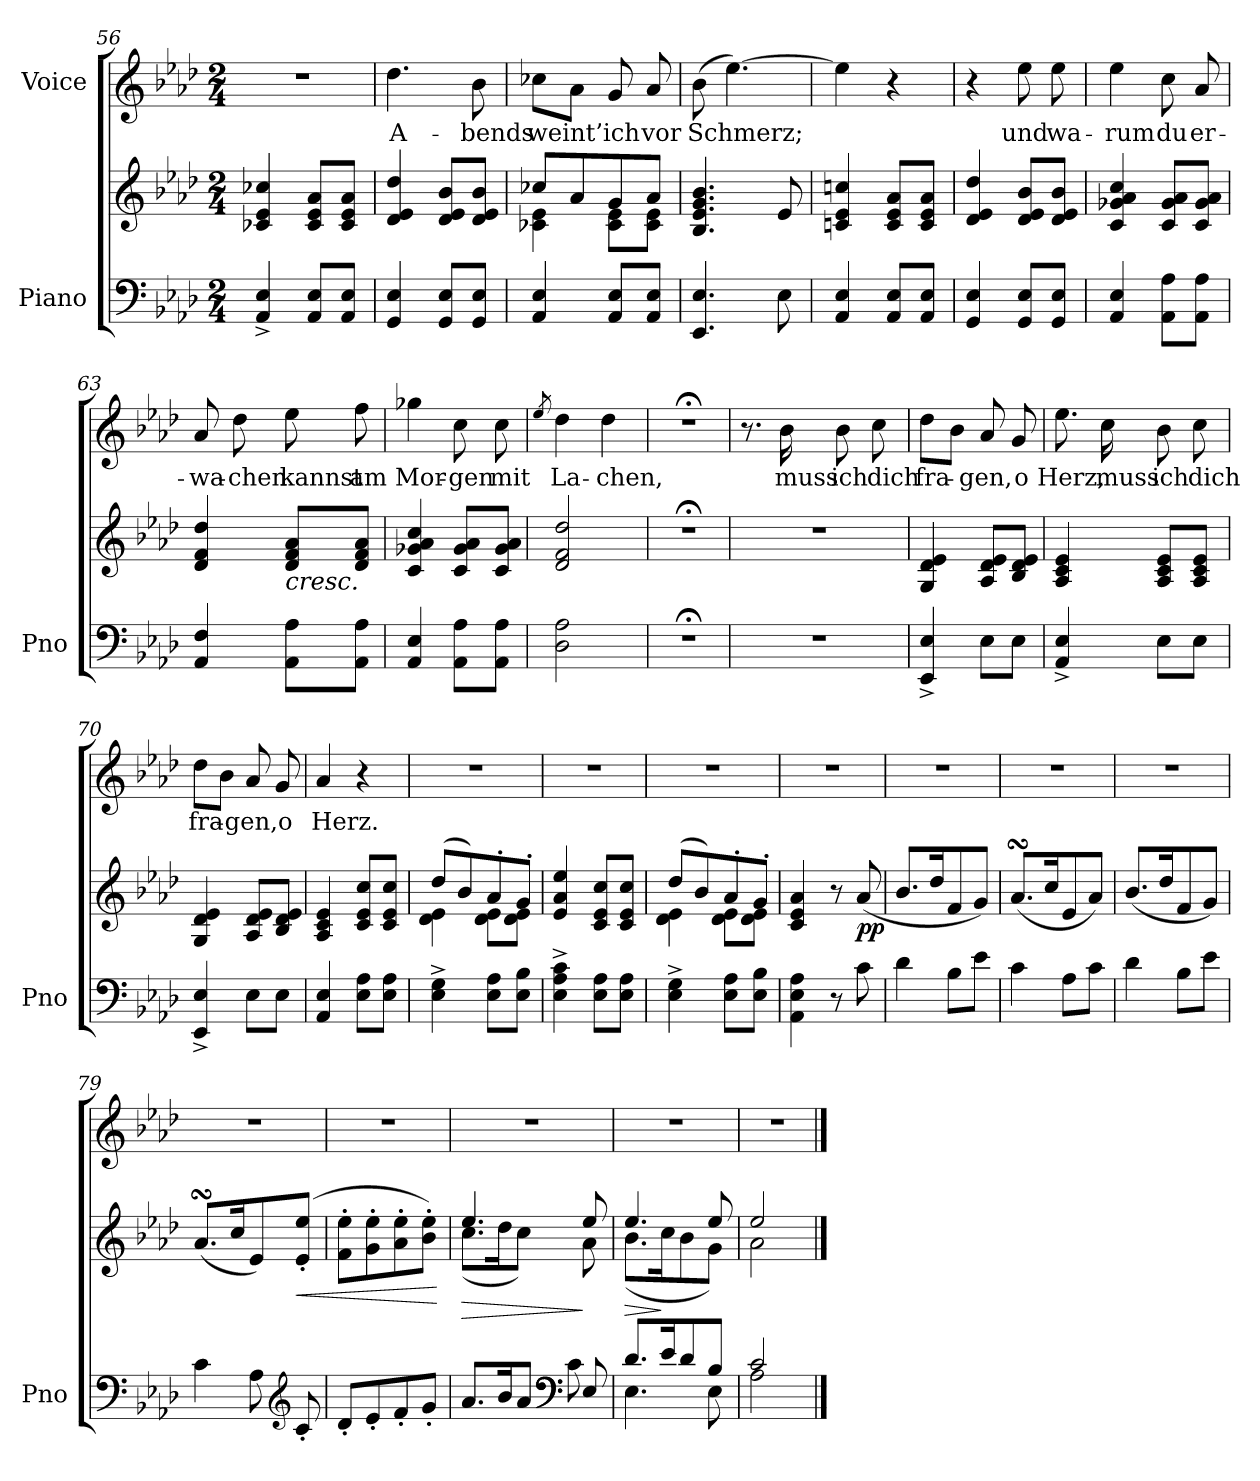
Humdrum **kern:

**kern	**kern	**dynam	**kern	**text
*part2	*part2	*part2	*part1	*part1
*staff3	*staff2	*staff2/3	*staff1	*staff1
*I"Piano	*	*	*I"Voice	*
*I'Pno	*	*	*	*
*clefF4	*clefG2	*	*clefG2	*
*k[b-e-a-d-]	*k[b-e-a-d-]	*	*k[b-e-a-d-]	*
*M2/4	*M2/4	*	*M2/4	*
=56	=56	=56	=56	=56
4AA-/^ 4E-/^	4c-X/ 4e-/ 4cc-X/	.	2r	.
8AA-/ 8E-/L	8c-/ 8e-/ 8a-/L	.	.	.
8AA-/ 8E-/J	8c-/ 8e-/ 8a-/J	.	.	.
!!LO:PB:g=z
=57	=57	=57	=57	=57
!	!	!	!	!LO:LY:b
4GG/ 4E-/	4d-/ 4e-/ 4dd-/	.	4.dd-\	A-
8GG/ 8E-/L	8d-/ 8e-/ 8b-/L	.	.	.
!	!	!	!	!LO:LY:b
8GG/ 8E-/J	8d-/ 8e-/ 8b-/J	.	8b-\	-bends
=58	=58	=58	=58	=58
*	*^	*	*	*
!	!	!	!	!	!LO:LY:b
4AA-/ 4E-/	8cc-X/L	4c-X\ 4e-\	.	8cc-X\L	weint’
.	8a-/	.	.	8a-\J	.
!	!	!	!	!	!LO:LY:b
8AA-/ 8E-/L	8g/	8c-\ 8e-\L	.	8g/	ich
!	!	!	!	!	!LO:LY:b
8AA-/ 8E-/J	8a-/J	8c-\ 8e-\J	.	8a-/	vor
=59	=59	=59	=59	=59	=59
!	!	!	!	!	!LO:LY:b
*	*v	*v	*	*	*
4.EE-/ 4.E-/	4.B-/ 4.e-/ 4.g/ 4.b-/	.	(>8b-\	Schmerz;
.	.	.	[4.ee-\)	.
8E-\	8e-/	.	.	.
=60	=60	=60	=60	=60
4AA-/ 4E-/	4cn/ 4e-/ 4ccn/	.	4ee-\]	.
8AA-/ 8E-/L	8c/ 8e-/ 8a-/L	.	4r	.
8AA-/ 8E-/J	8c/ 8e-/ 8a-/J	.	.	.
=61	=61	=61	=61	=61
4GG/ 4E-/	4d-/ 4e-/ 4dd-/	.	4r	.
!	!	!	!	!LO:LY:b
8GG/ 8E-/L	8d-/ 8e-/ 8b-/L	.	8ee-\	und
!	!	!	!	!LO:LY:b
8GG/ 8E-/J	8d-/ 8e-/ 8b-/J	.	8ee-\	wa-
=62	=62	=62	=62	=62
!	!	!	!	!LO:LY:b
4AA-/ 4E-/	4c/ 4g-X/ 4a-/ 4cc/	.	4ee-\	-rum
!	!	!	!	!LO:LY:b
8AA-\ 8A-\L	8c/ 8g-/ 8a-/L	.	8cc\	du
!	!	!	!	!LO:LY:b
8AA-\ 8A-\J	8c/ 8g-/ 8a-/J	.	8a-/	er-
!!LO:LB:g=z
=63	=63	=63	=63	=63
!	!	!	!	!LO:LY:b
4AA-/ 4F/	4d-/ 4f/ 4dd-/	.	8a-/	-wa-
!	!	!	!	!LO:LY:b
.	.	.	8dd-\	-chen
!	!LO:TX:b:i:t=cresc.	!	!	!
!	!	!	!	!LO:LY:b
8AA-\ 8A-\L	8d-/ 8f/ 8a-/L	.	8ee-\	kannst
!	!	!	!	!LO:LY:b
8AA-\ 8A-\J	8d-/ 8f/ 8a-/J	.	8ff\	am
=64	=64	=64	=64	=64
!	!	!	!	!LO:LY:b
4AA-/ 4E-/	4c/ 4g-X/ 4a-/ 4cc/	.	4gg-X\	Mor-
!	!	!	!	!LO:LY:b
8AA-\ 8A-\L	8c/ 8g-/ 8a-/L	.	8cc\	-gen
!	!	!	!	!LO:LY:b
8AA-\ 8A-\J	8c/ 8g-/ 8a-/J	.	8cc\	mit
=65	=65	=65	=65	=65
.	.	.	8qee-/	.
!	!	!	!	!LO:LY:b
2D-\ 2A-\	2d-/ 2f/ 2dd-/	.	4dd-\	La-
!	!	!	!	!LO:LY:b
.	.	.	4dd-\	-chen,
=66	=66	=66	=66	=66
2r;<	2r;<	.	2r;<	.
=67	=67	=67	=67	=67
2r	2r	.	8.r	.
!	!	!	!	!LO:LY:b
.	.	.	16b-\	muss
!	!	!	!	!LO:LY:b
.	.	.	8b-\	ich
!	!	!	!	!LO:LY:b
.	.	.	8cc\	dich
!!LO:LB:g=z
=68	=68	=68	=68	=68
!	!	!	!	!LO:LY:b
4EE-/^ 4E-/^	4G/ 4d-/ 4e-/	.	8dd-\L	fra-
.	.	.	8b-\J	.
!	!	!	!	!LO:LY:b
8E-\L	8A-/ 8d-/ 8e-/L	.	8a-/	-gen,
!	!	!	!	!LO:LY:b
8E-\J	8B-/ 8d-/ 8e-/J	.	8g/	o
=69	=69	=69	=69	=69
!	!	!	!	!LO:LY:b
4AA-/^ 4E-/^	4A-/ 4c/ 4e-/	.	8.ee-\	Herz,
!	!	!	!	!LO:LY:b
.	.	.	16cc\	muss
!	!	!	!	!LO:LY:b
8E-\L	8A-/ 8c/ 8e-/L	.	8b-\	ich
!	!	!	!	!LO:LY:b
8E-\J	8A-/ 8c/ 8e-/J	.	8cc\	dich
=70	=70	=70	=70	=70
!	!	!	!	!LO:LY:b
4EE-/^ 4E-/^	4G/ 4d-/ 4e-/	.	8dd-\L	fra-
.	.	.	8b-\J	.
!	!	!	!	!LO:LY:b
8E-\L	8A-/ 8d-/ 8e-/L	.	8a-/	-gen,
!	!	!	!	!LO:LY:b
8E-\J	8B-/ 8d-/ 8e-/J	.	8g/	o
=71	=71	=71	=71	=71
!	!	!	!	!LO:LY:b
4AA-/ 4E-/	4A-/ 4c/ 4e-/	.	4a-/	Herz.
8E-\ 8A-\L	8c/ 8e-/ 8cc/L	.	4r	.
8E-\ 8A-\J	8c/ 8e-/ 8cc/J	.	.	.
=72	=72	=72	=72	=72
*	*^	*	*	*
4E-\^ 4G\^	(>8dd-/L	4d-\ 4e-\	.	2r	.
.	8b-/)	.	.	.	.
8E-\ 8A-\L	8a-'/	8d-\ 8e-\L	.	.	.
8E-\ 8B-\J	8g'/J	8d-\ 8e-\J	.	.	.
*	*v	*v	*	*	*
!!LO:LB:g=z
=73	=73	=73	=73	=73
4E-\^ 4A-\^ 4c\^	4e-/ 4a-/ 4ee-/	.	2r	.
8E-\ 8A-\L	8c/ 8e-/ 8cc/L	.	.	.
8E-\ 8A-\J	8c/ 8e-/ 8cc/J	.	.	.
=74	=74	=74	=74	=74
*	*^	*	*	*
4E-\^ 4G\^	(>8dd-/L	4d-\ 4e-\	.	2r	.
.	8b-/)	.	.	.	.
8E-\ 8A-\L	8a-'/	8d-\ 8e-\L	.	.	.
8E-\ 8B-\J	8g'/J	8d-\ 8e-\J	.	.	.
*	*v	*v	*	*	*
=75	=75	=75	=75	=75
4AA-\ 4E-\ 4A-\	4c/ 4e-/ 4a-/	.	2r	.
8r	8r	.	.	.
!	!	!LO:DY:b	!	!
8c\	(<8a-/	pp	.	.
=76	=76	=76	=76	=76
4d-\	8.b-/L	.	2r	.
.	16dd-/K	.	.	.
8B-\L	8f/	.	.	.
8e-\J	8g/J)	.	.	.
=77	=77	=77	=77	=77
4c\	(<8.a-sSSs/L	.	2r	.
.	16cc/K	.	.	.
8A-\L	8e-/	.	.	.
8c\J	8a-/J)	.	.	.
=78	=78	=78	=78	=78
4d-\	(<8.b-/L	.	2r	.
.	16dd-/K	.	.	.
8B-\L	8f/	.	.	.
8e-\J	8g/J)	.	.	.
!!LO:LB:g=z
=79	=79	=79	=79	=79
4c\	(<8.a-sSSs/L	.	2r	.
.	16cc/K	.	.	.
8A-\	8e-/)	.	.	.
*clefG2	*	*	*	*
!	!	!LO:HP:b	!	!
8c'/	(<8e-/' 8ee-/'J	<	.	.
=80	=80	=80	=80	=80
8d-'/L	8f\' 8ee-\'L	.	2r	.
8e-'/	8g\' 8ee-\'	.	.	.
8f'/	8a-\' 8ee-\'	.	.	.
8g'/J	8b-\' 8ee-\'J)	.	.	.
.	.	[	.	.
=81	=81	=81	=81	=81
*^	*	*	*	*
!	!	!	!LO:HP:b	!	!
*	*	*^	*	*	*
8.a-/L	4.ryy	4.ee-/	(<8.cc\L	>	2r	.
16b-/K	.	.	16dd-\K	.	.	.
8a-/J	.	.	8cc\J)	.	.	.
*clefF4	*	*	*	*	*	*
8E-/	8c\	8ee-/	8a-\	]	.	.
=82	=82	=82	=82	=82	=82	=82
!	!	!	!	!LO:HP:b	!	!
8.d-/L	4.E-\	4.ee-/	(<8.b-\L	>	2r	.
16e-/K	.	.	16cc\K	]	.	.
8d-/	.	.	8b-\	.	.	.
8B-/J	8E-\	8ee-/	8g\J)	.	.	.
=83	=83	=83	=83	=83	=83	=83
2c/	2A-\	2ee-/	2a-\	.	2r	.
*v	*v	*	*	*	*	*
*	*v	*v	*	*	*
==	==	==	==	==
*-	*-	*-	*-	*-
